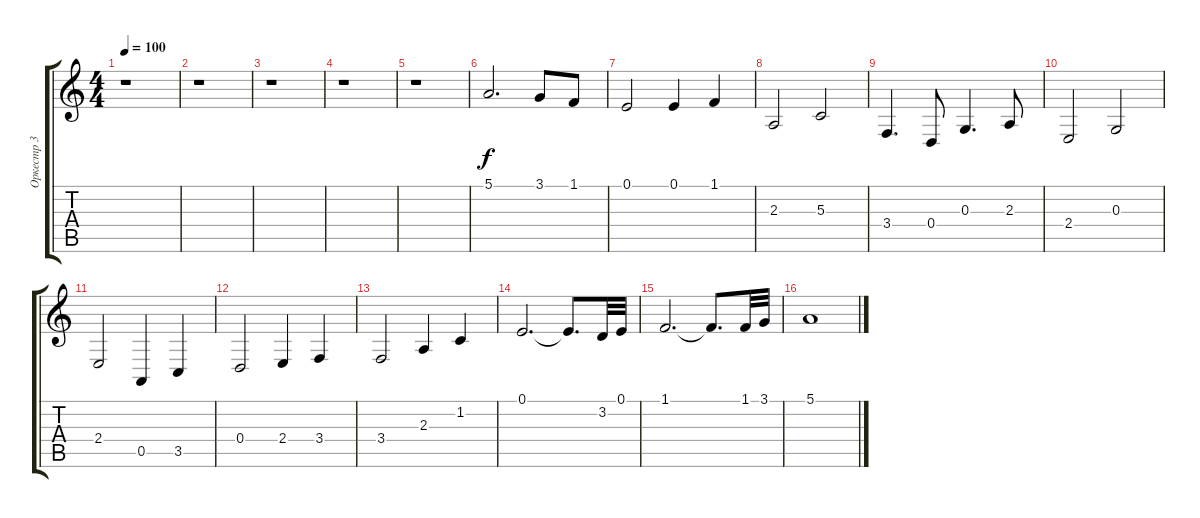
\track ("Оркестр 3" "Оркестр 3") {instrument trombone}
\staff {score tabs}
\tuning (E4 B3 G3 D3 A2 E2) {hide}
\ts (4 4)
\tempo 100
\clef g2
\ks c
r.1{dy f} |
r.1 |
r.1 |
r.1 |
r.1 |
5.1.2{d} 3.1.8 1.1.8 |
0.1.2 0.1.4 1.1.4 |
2.3.2 5.3.2 |
3.4.4{d} 0.4.8 0.3.4{d} 2.3.8 |
2.4.2 0.3.2 |
2.4.2 0.5.4 3.5.4 |
0.4.2 2.4.4 3.4.4 |
3.4.2 2.3.4 1.2.4 |
0.1.2{d} 0.1{t}.8{d} 3.2.32 0.1.32 |
1.1.2{d} 1.1{t}.8{d} 1.1.32 3.1.32 |
5.1.1
